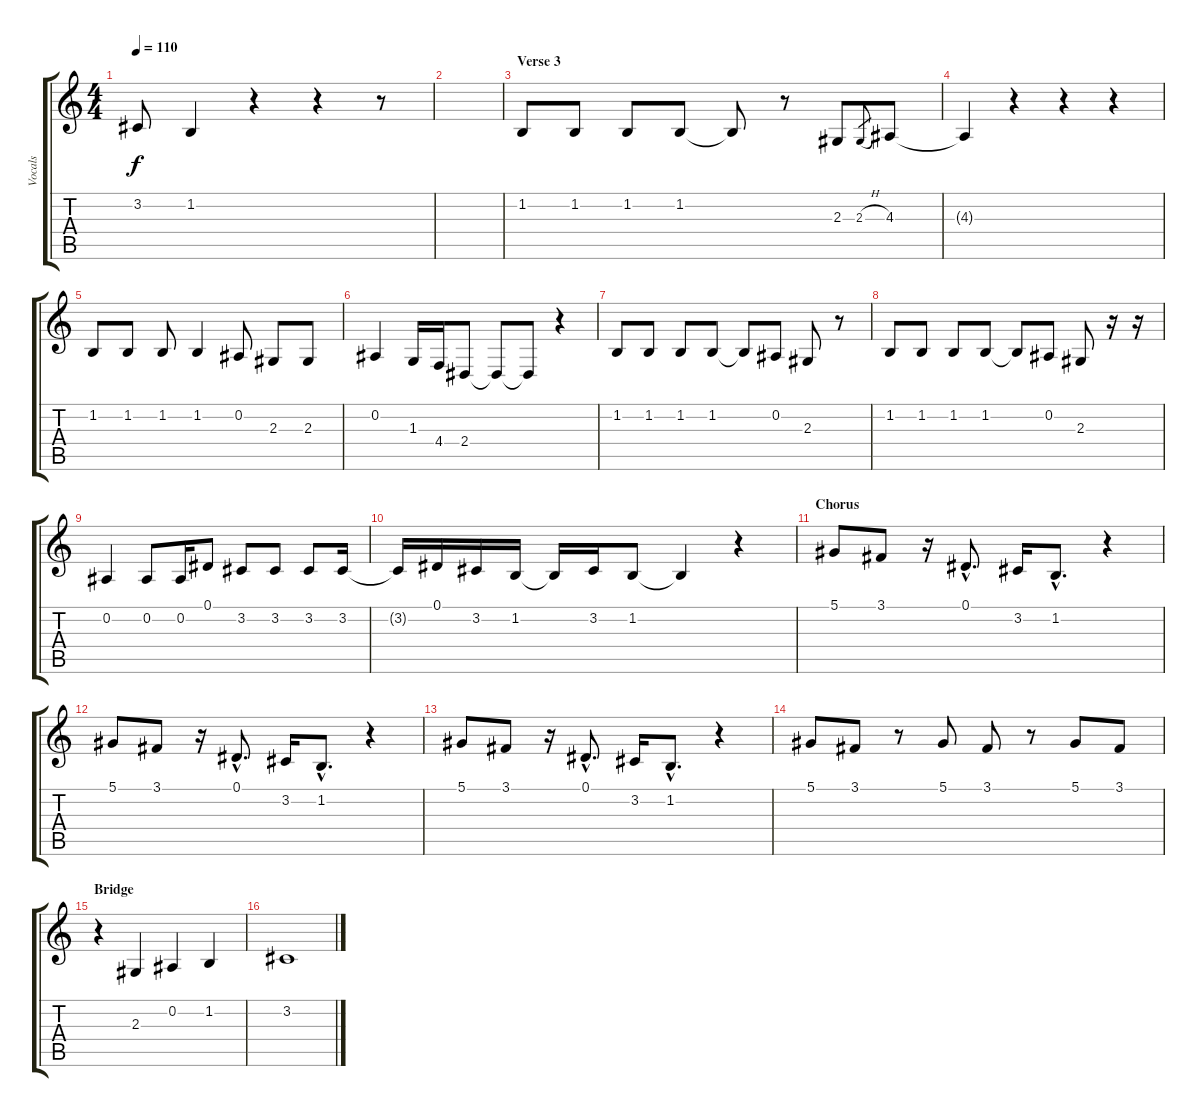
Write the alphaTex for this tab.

\track ("Vocals" "Vocals") {instrument tenorsax}
\staff {score tabs}
\tuning (Eb4 Bb3 Gb3 Db3 Ab2 Eb2) {hide}
\ts (4 4)
\tempo 110
\clef g2
\ks c
3.2.8{dy f} 1.2.4 r.4 r.4 r.8 |
|
\section ("" "Verse 3")
1.2.8 1.2.8 1.2.8 1.2.8 1.2{t}.8 r.8 2.3.8 2.3{h}.8{gr} 4.3.8 |
4.3{t}.4 r.4 r.4 r.4 |
1.2.8 1.2.8 1.2.8 1.2.4 0.2.8 2.3.8 2.3.8 |
0.2.4 1.3.16 4.4.16 2.4.8 2.4{t}.8 2.4{t}.8 r.4 |
1.2.8 1.2.8 1.2.8 1.2.8 1.2{t}.8 0.2.8 2.3.8 r.8 |
1.2.8 1.2.8 1.2.8 1.2.8 1.2{t}.8 0.2.8 2.3.8 r.16 r.16 |
0.2.4 0.2.8 0.2.16 0.1.8 3.2.8 3.2.8 3.2.8 3.2.16 |
3.2{t}.16 0.1.16 3.2.16 1.2.16 1.2{t}.16 3.2.16 1.2.8 1.2{t}.4 r.4 |
\section ("" "Chorus")
5.1.8 3.1.8 r.16 0.1{hac}.8{d} 3.2.16 1.2{hac}.8{d} r.4 |
5.1.8 3.1.8 r.16 0.1{hac}.8{d} 3.2.16 1.2{hac}.8{d} r.4 |
5.1.8 3.1.8 r.16 0.1{hac}.8{d} 3.2.16 1.2{hac}.8{d} r.4 |
5.1.8 3.1.8 r.8 5.1.8 3.1.8 r.8 5.1.8 3.1.8 |
\section ("" "Bridge")
r.4 2.3.4 0.2.4 1.2.4 |
3.2.1
